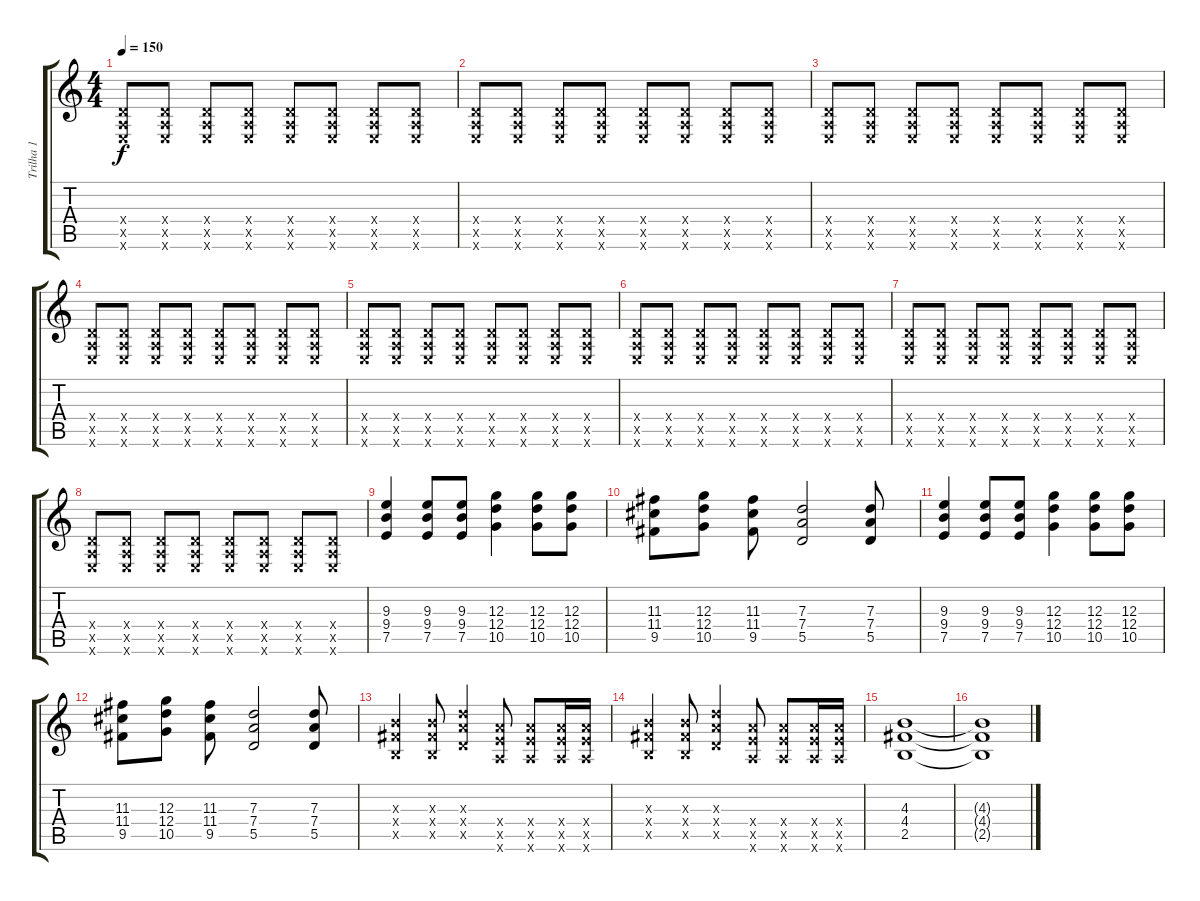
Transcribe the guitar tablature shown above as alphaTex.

\track ("Trilha 1" "Trilha 1") {instrument distortionguitar}
\staff {score tabs}
\tuning (E4 B3 G3 D3 A2 E2) {hide}
\ts (4 4)
\tempo 150
\clef g2
\ks c
(0.4{x} 0.5{x} 0.6{x}).8{dy f} (0.4{x} 0.5{x} 0.6{x}).8 (0.4{x} 0.5{x} 0.6{x}).8 (0.4{x} 0.5{x} 0.6{x}).8 (0.4{x} 0.5{x} 0.6{x}).8 (0.4{x} 0.5{x} 0.6{x}).8 (0.4{x} 0.5{x} 0.6{x}).8 (0.4{x} 0.5{x} 0.6{x}).8 |
(0.4{x} 0.5{x} 0.6{x}).8 (0.4{x} 0.5{x} 0.6{x}).8 (0.4{x} 0.5{x} 0.6{x}).8 (0.4{x} 0.5{x} 0.6{x}).8 (0.4{x} 0.5{x} 0.6{x}).8 (0.4{x} 0.5{x} 0.6{x}).8 (0.4{x} 0.5{x} 0.6{x}).8 (0.4{x} 0.5{x} 0.6{x}).8 |
(0.4{x} 0.5{x} 0.6{x}).8 (0.4{x} 0.5{x} 0.6{x}).8 (0.4{x} 0.5{x} 0.6{x}).8 (0.4{x} 0.5{x} 0.6{x}).8 (0.4{x} 0.5{x} 0.6{x}).8 (0.4{x} 0.5{x} 0.6{x}).8 (0.4{x} 0.5{x} 0.6{x}).8 (0.4{x} 0.5{x} 0.6{x}).8 |
(0.4{x} 0.5{x} 0.6{x}).8 (0.4{x} 0.5{x} 0.6{x}).8 (0.4{x} 0.5{x} 0.6{x}).8 (0.4{x} 0.5{x} 0.6{x}).8 (0.4{x} 0.5{x} 0.6{x}).8 (0.4{x} 0.5{x} 0.6{x}).8 (0.4{x} 0.5{x} 0.6{x}).8 (0.4{x} 0.5{x} 0.6{x}).8 |
(0.4{x} 0.5{x} 0.6{x}).8 (0.4{x} 0.5{x} 0.6{x}).8 (0.4{x} 0.5{x} 0.6{x}).8 (0.4{x} 0.5{x} 0.6{x}).8 (0.4{x} 0.5{x} 0.6{x}).8 (0.4{x} 0.5{x} 0.6{x}).8 (0.4{x} 0.5{x} 0.6{x}).8 (0.4{x} 0.5{x} 0.6{x}).8 |
(0.4{x} 0.5{x} 0.6{x}).8 (0.4{x} 0.5{x} 0.6{x}).8 (0.4{x} 0.5{x} 0.6{x}).8 (0.4{x} 0.5{x} 0.6{x}).8 (0.4{x} 0.5{x} 0.6{x}).8 (0.4{x} 0.5{x} 0.6{x}).8 (0.4{x} 0.5{x} 0.6{x}).8 (0.4{x} 0.5{x} 0.6{x}).8 |
(0.4{x} 0.5{x} 0.6{x}).8 (0.4{x} 0.5{x} 0.6{x}).8 (0.4{x} 0.5{x} 0.6{x}).8 (0.4{x} 0.5{x} 0.6{x}).8 (0.4{x} 0.5{x} 0.6{x}).8 (0.4{x} 0.5{x} 0.6{x}).8 (0.4{x} 0.5{x} 0.6{x}).8 (0.4{x} 0.5{x} 0.6{x}).8 |
(0.4{x} 0.5{x} 0.6{x}).8 (0.4{x} 0.5{x} 0.6{x}).8 (0.4{x} 0.5{x} 0.6{x}).8 (0.4{x} 0.5{x} 0.6{x}).8 (0.4{x} 0.5{x} 0.6{x}).8 (0.4{x} 0.5{x} 0.6{x}).8 (0.4{x} 0.5{x} 0.6{x}).8 (0.4{x} 0.5{x} 0.6{x}).8 |
(9.3 9.4 7.5).4 (9.3 9.4 7.5).8 (9.3 9.4 7.5).8 (12.3 12.4 10.5).4 (12.3 12.4 10.5).8 (12.3 12.4 10.5).8 |
(11.3 11.4 9.5).8 (12.3 12.4 10.5).8 (11.3 11.4 9.5).8 (7.3 7.4 5.5).2 (7.3 7.4 5.5).8 |
(9.3 9.4 7.5).4 (9.3 9.4 7.5).8 (9.3 9.4 7.5).8 (12.3 12.4 10.5).4 (12.3 12.4 10.5).8 (12.3 12.4 10.5).8 |
(11.3 11.4 9.5).8 (12.3 12.4 10.5).8 (11.3 11.4 9.5).8 (7.3 7.4 5.5).2 (7.3 7.4 5.5).8 |
(4.3{x} 4.4{x} 2.5{x}).4 (4.3{x} 4.4{x} 2.5{x}).8 (7.3{x} 7.4{x} 5.5{x}).4 (7.4{x} 7.5{x} 5.6{x}).8 (7.4{x} 7.5{x} 5.6{x}).8 (7.4{x} 7.5{x} 5.6{x}).16 (7.4{x} 7.5{x} 5.6{x}).16 |
(4.3{x} 4.4{x} 2.5{x}).4 (4.3{x} 4.4{x} 2.5{x}).8 (7.3{x} 7.4{x} 5.5{x}).4 (7.4{x} 7.5{x} 5.6{x}).8 (7.4{x} 7.5{x} 5.6{x}).8 (7.4{x} 7.5{x} 5.6{x}).16 (7.4{x} 7.5{x} 5.6{x}).16 |
(4.3 4.4 2.5).1 |
(4.3{t} 4.4{t} 2.5{t}).1
